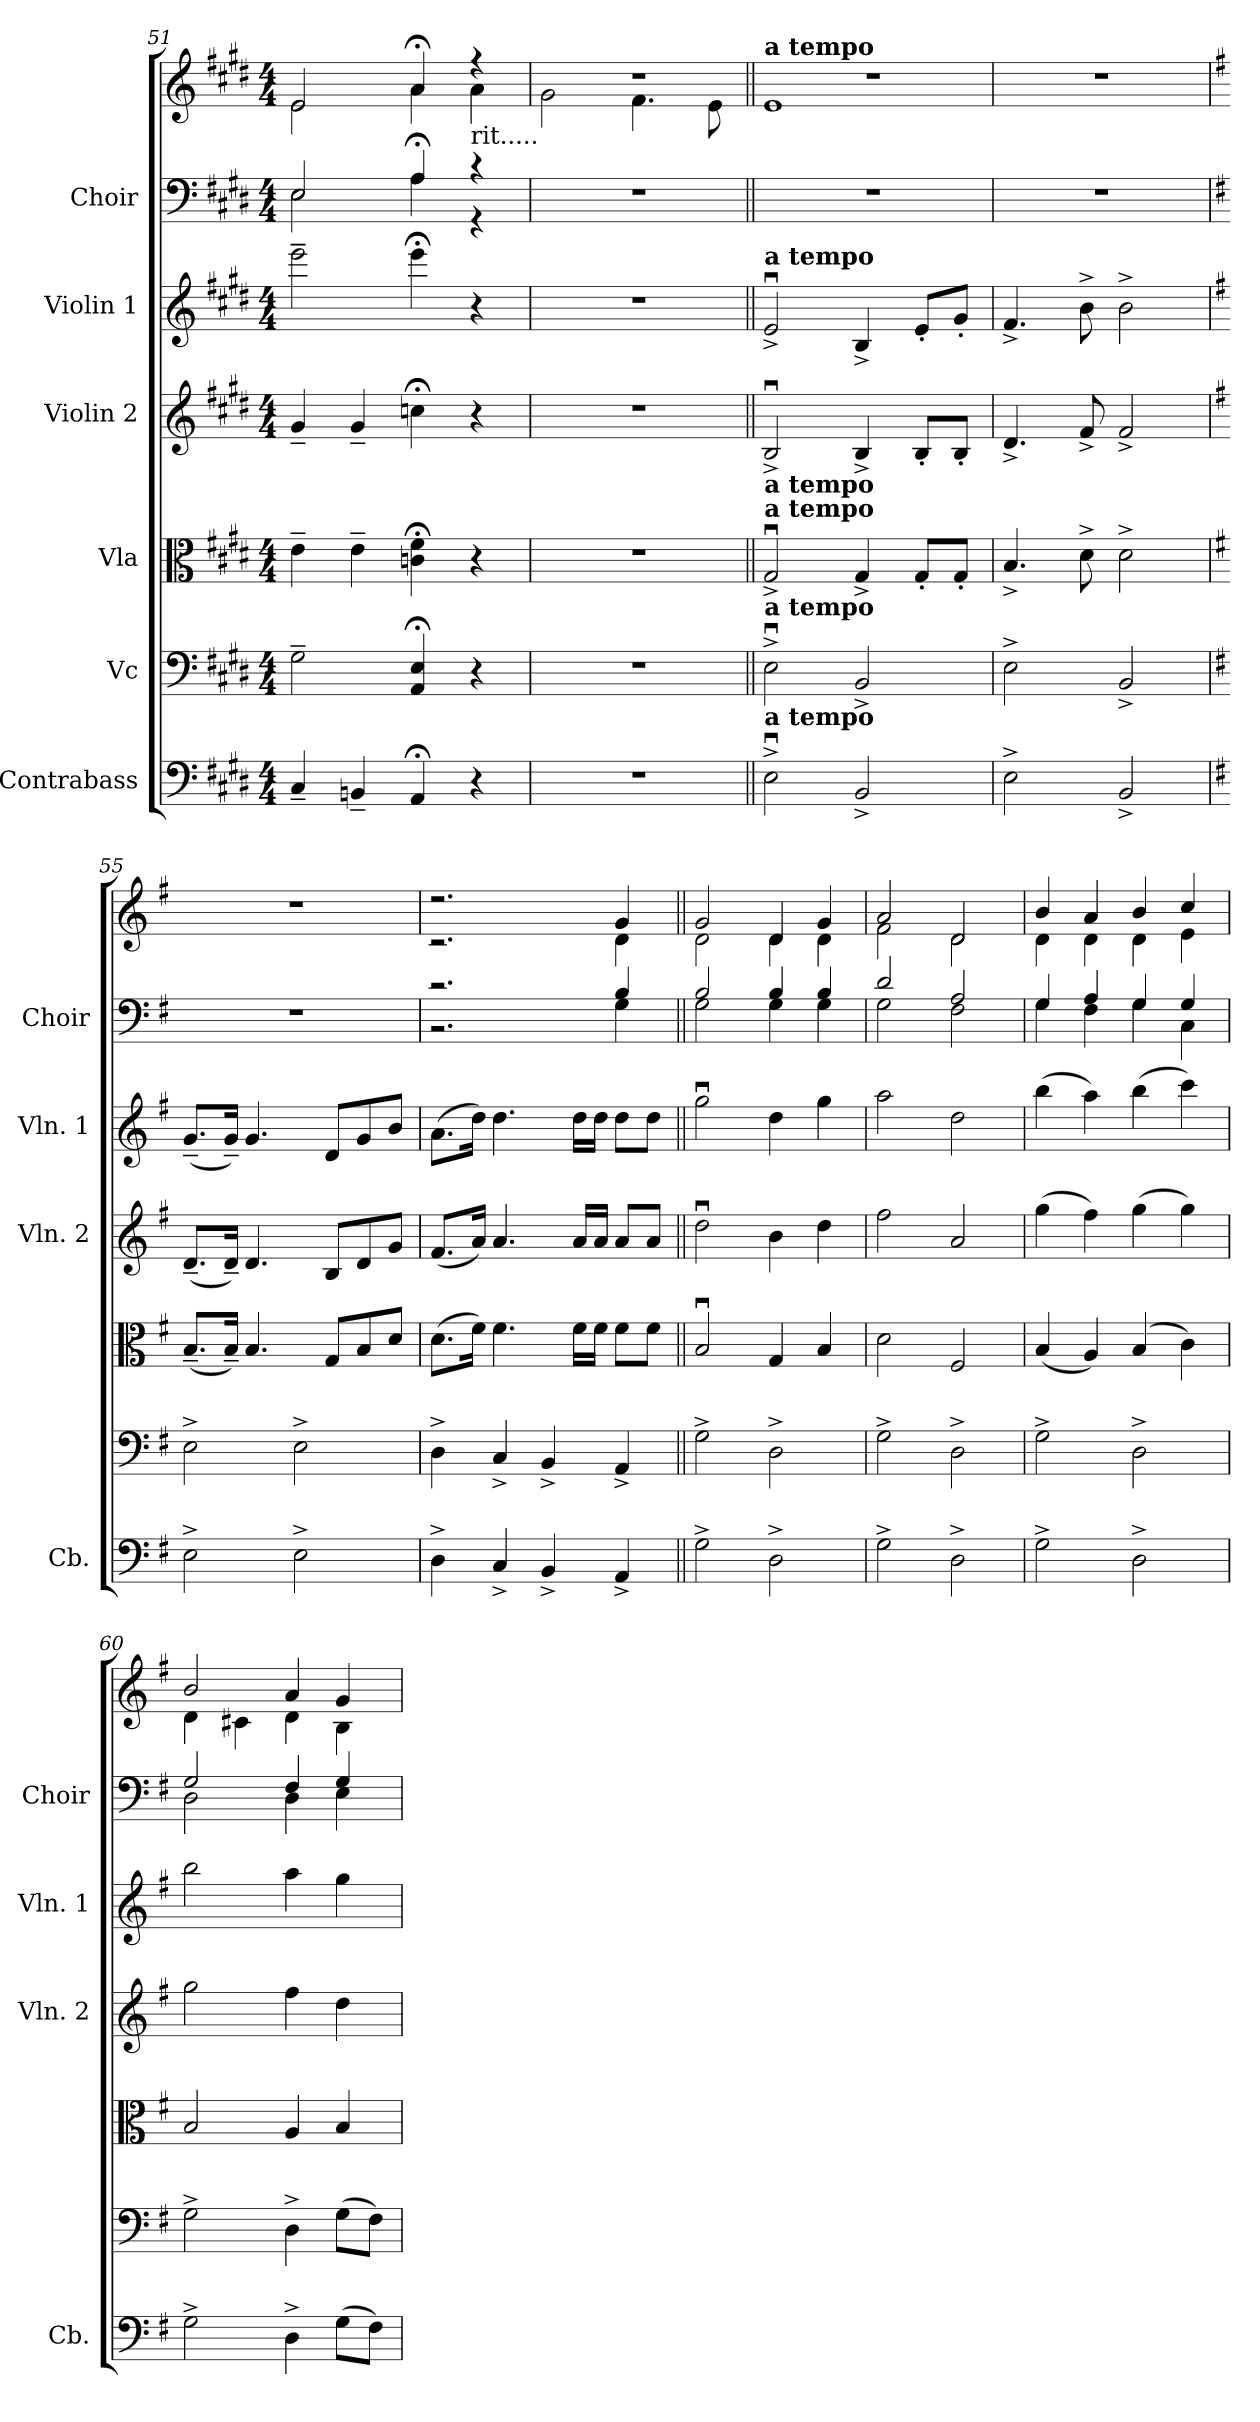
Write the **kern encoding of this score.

**kern	**kern	**kern	**kern	**kern	**kern	**kern
*part6	*part5	*part4	*part3	*part2	*part1	*part1
*staff7	*staff6	*staff5	*staff4	*staff3	*staff2	*staff1
*I"Contrabass	*I"Vc	*I"Vla	*I"Violin 2	*I"Violin 1	*I"Choir	*
*I'Cb.	*	*	*I'Vln. 2	*I'Vln. 1	*I'Choir	*
*clefF4	*clefF4	*clefC3	*clefG2	*clefG2	*clefF4	*clefG2
*ITrd7c12	*	*	*	*	*	*
*k[f#c#g#d#]	*k[f#c#g#d#]	*k[f#c#g#d#]	*k[f#c#g#d#]	*k[f#c#g#d#]	*k[f#c#g#d#]	*k[f#c#g#d#]
*E:	*E:	*E:	*E:	*E:	*E:	*E:
*M4/4	*M4/4	*M4/4	*M4/4	*M4/4	*M4/4	*M4/4
=51	=51	=51	=51	=51	=51	=51
*	*	*	*	*	*^	*^
4CC#~i/	2G#~i\	4e~i\	4g#~i/	2eee~i\	2Ei/	2Ei\	2ei/	2ei\
4BBBn~i/	.	4e~i\	4g#~i/	.	.	.	.	.
4AAA;i/	4AAi/; 4Ei;	4cni\; 4f#i;	4ccn;i\	4eee;i\	4A;i/	4Ai\	4a;i/	4ai\
!	!	!	!	!	!	!	!LO:TX:b:t=rit.....	!
4r	4r	4r	4r	4r	4r	4r	4r	4ai\
*	*	*	*	*	*v	*v	*	*
=52	=52	=52	=52	=52	=52	=52	=52
1r	1r	1r	1r	1r	1r	1r	2g#i\
.	.	.	.	.	.	.	4.f#i\
.	.	.	.	.	.	.	8ei\
=53||	=53||	=53||	=53||	=53||	=53||	=53||	=53||
!	!	!	!	!	!	!LO:TX:a:B:t=a tempo	!
!	!	!	!	!LO:TX:a:B:t=a tempo	!	!	!
!	!	!	!LO:TX:b:B:t=a tempo	!	!	!	!
!	!	!LO:TX:a:B:t=a tempo	!	!	!	!	!
!	!LO:TX:a:B:t=a tempo	!	!	!	!	!	!
!LO:TX:a:B:t=a tempo	!	!	!	!	!	!	!
2EEu^i\	2Eu^i\	2G#u^i/	2Bu^i/	2eu^i/	1r	1r	1ei
2BBB^i/	2BB^i/	4G#^i/	4B^i/	4B^i/	.	.	.
.	.	8G#'i/L	8B'i/L	8e'i/L	.	.	.
.	.	8G#'i/J	8B'i/J	8g#'i/J	.	.	.
*	*	*	*	*	*	*v	*v
=54	=54	=54	=54	=54	=54	=54
2EE^i\	2E^i\	4.B^i/	4.d#^i/	4.f#^i/	1r	1r
.	.	8d#^i\	8f#^i/	8b^i\	.	.
2BBB^i/	2BB^i/	2d#^i\	2f#^i/	2b^i\	.	.
=55	=55	=55	=55	=55	=55	=55
*k[f#]	*k[f#]	*k[f#]	*k[f#]	*k[f#]	*k[f#]	*k[f#]
*G:	*G:	*G:	*G:	*G:	*G:	*G:
2EE^i\	2E^i\	(8.B~i/L	(8.d~i/L	(8.g~i/L	1r	1r
.	.	16B~i/Jk)	16d~i/Jk)	16g~i/Jk)	.	.
.	.	4.Bi/	4.di/	4.gi/	.	.
2EE^i\	2E^i\	.	.	.	.	.
.	.	8Gi/L	8Bi/L	8di/L	.	.
.	.	8Bi/	8di/	8gi/	.	.
.	.	8di/J	8gi/J	8bi/J	.	.
!!LO:PB:g=z
=56	=56	=56	=56	=56	=56	=56
*	*	*	*	*MM100	*	*MM100
*	*	*	*	*	*^	*^
4DD^i\	4D^i\	(8.di\L	(8.f#i/L	(8.ai\L	2.r	2.r	2.r	2.r
.	.	16f#i\Jk)	16ai/Jk)	16ddi\Jk)	.	.	.	.
4CC^i/	4C^i/	4.f#i\	4.ai/	4.ddi\	.	.	.	.
4BBB^i/	4BB^i/	.	.	.	.	.	.	.
.	.	16f#i\LL	16ai/LL	16ddi\LL	.	.	.	.
.	.	16f#i\JJ	16ai/JJ	16ddi\JJ	.	.	.	.
4AAA^i/	4AA^i/	8f#i\L	8ai/L	8ddi\L	4Bi/	4Gi\	4gi/	4di\
.	.	8f#i\J	8ai/J	8ddi\J	.	.	.	.
=57||	=57||	=57||	=57||	=57||	=57||	=57||	=57||	=57||
2GG^i\	2G^i\	2Bui/	2ddui\	2ggui\	2Bi/	2Gi\	2gi/	2di\
2DD^i\	2D^i\	4Gi/	4bi\	4ddi\	4Bi/	4Gi\	4di/	4di\
.	.	4Bi/	4ddi\	4ggi\	4Bi/	4Gi\	4gi/	4di\
=58	=58	=58	=58	=58	=58	=58	=58	=58
2GG^i\	2G^i\	2di\	2ff#i\	2aai\	2di/	2Gi\	2ai/	2f#i\
2DD^i\	2D^i\	2F#i/	2ai/	2ddi\	2Ai/	2F#i\	2di/	2di\
=59	=59	=59	=59	=59	=59	=59	=59	=59
2GG^i\	2G^i\	(4Bi/	(4ggi\	(4bbi\	4Gi/	4Gi\	4bi/	4di\
.	.	4Ai/)	4ff#i\)	4aai\)	4Ai/	4F#i\	4ai/	4di\
2DD^i\	2D^i\	(4Bi/	(4ggi\	(4bbi\	4Gi/	4Gi\	4bi/	4di\
.	.	4ci\)	4ggi\)	4ccci\)	4Gi/	4Ci\	4cci/	4ei\
=60	=60	=60	=60	=60	=60	=60	=60	=60
2GG^i\	2G^i\	2Bi/	2ggi\	2bbi\	2Gi/	2Di\	2bi/	4di\
.	.	.	.	.	.	.	.	4c#Xi\
4DD^i\	4D^i\	4Ai/	4ff#i\	4aai\	4F#i/	4Di\	4ai/	4di\
(8GGi\L	(8Gi\L	4Bi/	4ddi\	4ggi\	4Gi/	4Ei\	4gi/	4Bi\
8FF#i\J)	8F#i\J)	.	.	.	.	.	.	.
*	*	*	*	*	*v	*v	*	*
*	*	*	*	*	*	*v	*v
=	=	=	=	=	=	=
*-	*-	*-	*-	*-	*-	*-
